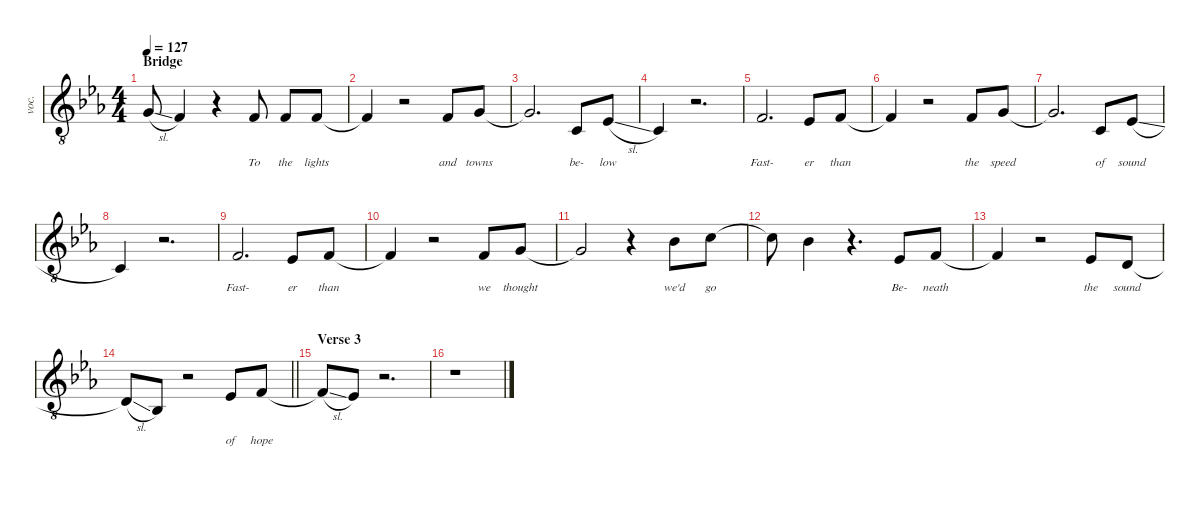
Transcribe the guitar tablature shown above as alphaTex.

\defaultSystemsLayout 4
\hideDynamics
\bracketExtendMode nobrackets
\otherSystemsTrackNameOrientation horizontal
\track ("Vox" "voc.") {defaultSystemsLayout 4 instrument altosax}
\staff {score}
\tuning (Eb4 Bb3 Gb3 Db3 Ab2 Eb2)
\ts (4 4)
\section ("" "Bridge")
\tempo 127
\clef g2
\ottava 8vb
\ks eb
6.4{sl t acc forcenatural}.8{dy f beam Up} 4.4{acc forcenatural}.4{beam Up} r.4{beam Up} 4.4{acc forcenatural}.8{lyrics (0 "To") lyrics (1 "") lyrics (2 "") lyrics (3 "") lyrics (4 "") beam Up} 4.4{acc forcenatural}.8{lyrics (0 "the") lyrics (1 "") lyrics (2 "") lyrics (3 "") lyrics (4 "") beam Up} 4.4{acc forcenatural}.8{lyrics (0 "lights") lyrics (1 "") lyrics (2 "") lyrics (3 "") lyrics (4 "") beam Up} |
4.4{t acc forcenatural}.4{beam Up} r.2{beam Up} 4.4{acc forcenatural}.8{lyrics (0 "and") lyrics (1 "") lyrics (2 "") lyrics (3 "") lyrics (4 "") beam Up} 6.4{acc forcenatural}.8{lyrics (0 "towns") lyrics (1 "") lyrics (2 "") lyrics (3 "") lyrics (4 "") beam Up} |
6.4{t acc forcenatural}.2{d beam Up} 4.5{acc forcenatural}.8{lyrics (0 "be-") lyrics (1 "") lyrics (2 "") lyrics (3 "") lyrics (4 "") beam Up} 7.5{sl acc b}.8{lyrics (0 "low") lyrics (1 "") lyrics (2 "") lyrics (3 "") lyrics (4 "") beam Up} |
4.5{acc forcenatural}.4{beam Up} r.2{d beam Up} |
4.4{acc forcenatural}.2{d lyrics (0 "Fast-") lyrics (1 "") lyrics (2 "") lyrics (3 "") lyrics (4 "") beam Up} 2.4{acc b}.8{lyrics (0 "er") lyrics (1 "") lyrics (2 "") lyrics (3 "") lyrics (4 "") beam Up} 4.4{acc forcenatural}.8{lyrics (0 "than") lyrics (1 "") lyrics (2 "") lyrics (3 "") lyrics (4 "") beam Up} |
4.4{t acc forcenatural}.4{beam Up} r.2{beam Up} 4.4{acc forcenatural}.8{lyrics (0 "the") lyrics (1 "") lyrics (2 "") lyrics (3 "") lyrics (4 "") beam Up} 6.4{acc forcenatural}.8{lyrics (0 "speed") lyrics (1 "") lyrics (2 "") lyrics (3 "") lyrics (4 "") beam Up} |
6.4{t acc forcenatural}.2{d beam Up} 4.5{acc forcenatural}.8{lyrics (0 "of") lyrics (1 "") lyrics (2 "") lyrics (3 "") lyrics (4 "") beam Up} 7.5{sl acc b}.8{lyrics (0 "sound") lyrics (1 "") lyrics (2 "") lyrics (3 "") lyrics (4 "") beam Up} |
4.5{acc forcenatural}.4{beam Up} r.2{d beam Up} |
4.4{acc forcenatural}.2{d lyrics (0 "Fast-") lyrics (1 "") lyrics (2 "") lyrics (3 "") lyrics (4 "") beam Up} 2.4{acc b}.8{lyrics (0 "er") lyrics (1 "") lyrics (2 "") lyrics (3 "") lyrics (4 "") beam Up} 4.4{acc forcenatural}.8{lyrics (0 "than") lyrics (1 "") lyrics (2 "") lyrics (3 "") lyrics (4 "") beam Up} |
4.4{t acc forcenatural}.4{beam Up} r.2{beam Up} 4.4{acc forcenatural}.8{lyrics (0 "we") lyrics (1 "") lyrics (2 "") lyrics (3 "") lyrics (4 "") beam Up} 6.4{acc forcenatural}.8{lyrics (0 "thought") lyrics (1 "") lyrics (2 "") lyrics (3 "") lyrics (4 "") beam Up} |
6.4{t acc forcenatural}.2{beam Up} r.4{beam Up} 4.3{acc b}.8{lyrics (0 "we'd") lyrics (1 "") lyrics (2 "") lyrics (3 "") lyrics (4 "") beam Down} 2.2{acc forcenatural}.8{lyrics (0 "go") lyrics (1 "") lyrics (2 "") lyrics (3 "") lyrics (4 "") beam Down} |
2.2{t acc forcenatural}.8{beam Down} 4.3{acc b}.4{beam Down} r.4{d beam Down} 2.4{acc b}.8{lyrics (0 "Be-") lyrics (1 "") lyrics (2 "") lyrics (3 "") lyrics (4 "") beam Up} 4.4{acc forcenatural}.8{lyrics (0 "neath") lyrics (1 "") lyrics (2 "") lyrics (3 "") lyrics (4 "") beam Up} |
4.4{t acc forcenatural}.4{beam Up} r.2{beam Up} 2.4{acc b}.8{lyrics (0 "the") lyrics (1 "") lyrics (2 "") lyrics (3 "") lyrics (4 "") beam Up} 6.5{acc forcenatural}.8{lyrics (0 "sound") lyrics (1 "") lyrics (2 "") lyrics (3 "") lyrics (4 "") beam Up} |
\barLineRight lightlight
6.5{sl t acc forcenatural}.8{beam Up} 2.5{acc b}.8{beam Up} r.2{beam Up} 2.4{acc b}.8{lyrics (0 "of") lyrics (1 "") lyrics (2 "") lyrics (3 "") lyrics (4 "") beam Up} 4.4{acc forcenatural}.8{lyrics (0 "hope") lyrics (1 "") lyrics (2 "") lyrics (3 "") lyrics (4 "") beam Up} |
\section ("" "Verse 3")
4.4{sl t acc forcenatural}.8{beam Up} 2.4{acc b}.8{beam Up} r.2{d beam Up} |
r.1{beam Down}
